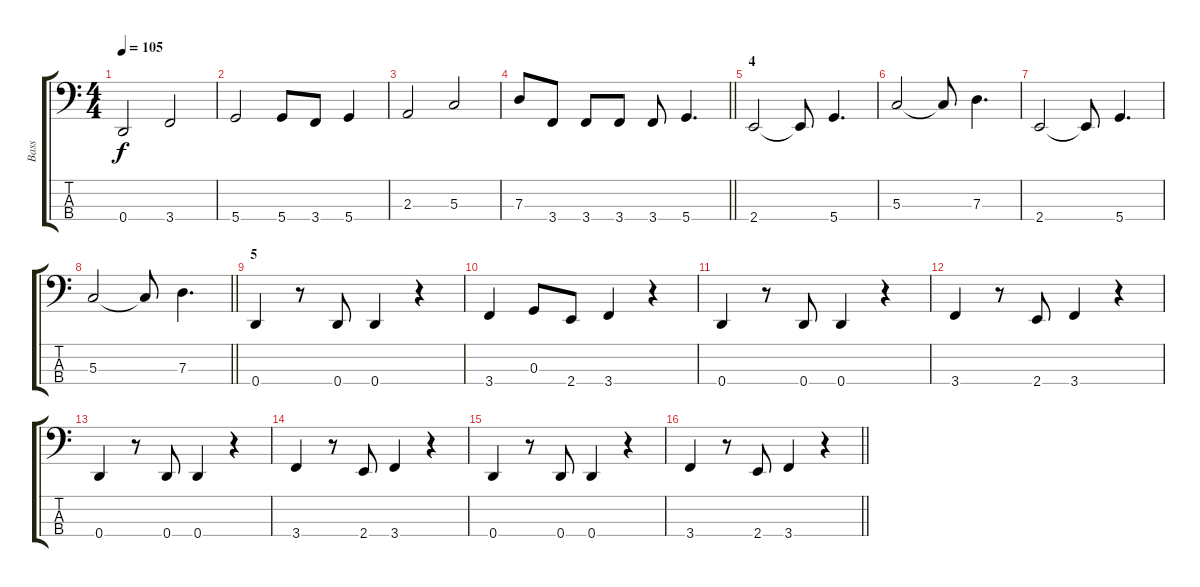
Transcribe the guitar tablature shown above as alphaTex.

\track ("Bass" "Bass") {instrument electricbassfinger}
\staff {score tabs}
\tuning (F2 C2 G1 D1) {hide}
\ts (4 4)
\tempo 105
\clef f4
\ks c
0.4.2{dy f} 3.4.2 |
5.4.2 5.4.8 3.4.8 5.4.4 |
2.3.2 5.3.2 |
\barLineRight lightlight
7.3.8 3.4.8 3.4.8 3.4.8 3.4.8 5.4.4{d} |
\section ("" "4")
2.4.2 2.4{t}.8 5.4.4{d} |
5.3.2 5.3{t}.8 7.3.4{d} |
2.4.2 2.4{t}.8 5.4.4{d} |
\barLineRight lightlight
5.3.2 5.3{t}.8 7.3.4{d} |
\section ("" "5")
0.4.4 r.8 0.4.8 0.4.4 r.4 |
3.4.4 0.3.8 2.4.8 3.4.4 r.4 |
0.4.4 r.8 0.4.8 0.4.4 r.4 |
3.4.4 r.8 2.4.8 3.4.4 r.4 |
0.4.4 r.8 0.4.8 0.4.4 r.4 |
3.4.4 r.8 2.4.8 3.4.4 r.4 |
0.4.4 r.8 0.4.8 0.4.4 r.4 |
\barLineRight lightlight
3.4.4 r.8 2.4.8 3.4.4 r.4
